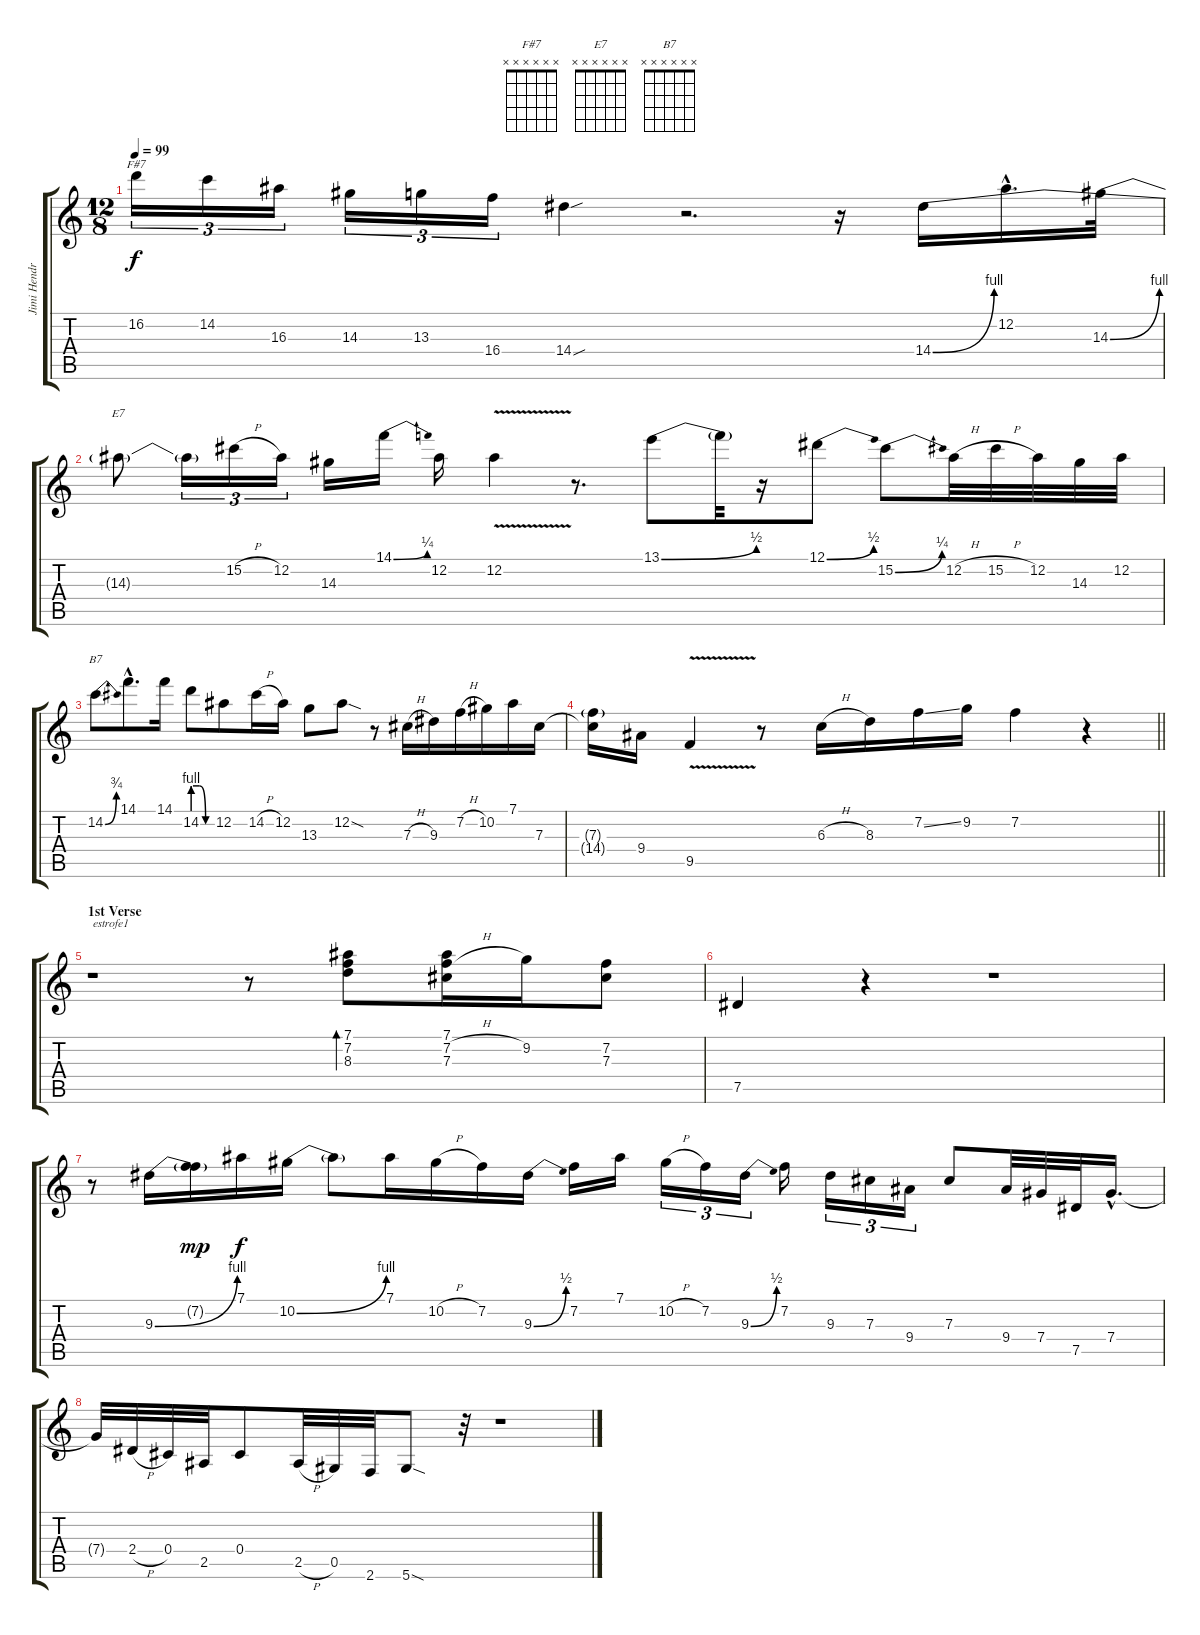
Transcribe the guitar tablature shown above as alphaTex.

\track ("Jimi Hendrix (Guitar)" "Jimi Hendr") {instrument overdrivenguitar}
\staff {score tabs}
\tuning (Eb4 Bb3 Gb3 Db3 Ab2 Eb2) {hide}
\chord ("F#7" x x x x x x)
\chord ("E7" x x x x x x)
\chord ("B7" x x x x x x)
\ts (12 8)
\tempo 99
\clef g2
\ks c
16.2.16{tu (3 2) ch "F#7" dy f} 14.2.16{tu (3 2)} 16.3.16{tu (3 2)} 14.3.16{tu (3 2)} 13.3.16{tu (3 2)} 16.4.16{tu (3 2)} 14.4{sou}.4 r.2{d} r.16 14.4{be (bend 0 0 60 4)}.16 12.2{hac}.16{d} 14.3{be (bend 0 0 60 4)}.32 |
14.3{t}.8{ch "E7"} 14.3{t}.16{tu (3 2)} 15.2{h}.16{tu (3 2)} 12.2.16{tu (3 2)} 14.3.16 14.1{be (bend 0 0 60 1)}.16 12.2.16 12.2{v}.4 r.8{d} 13.1{be (bend 0 0 60 2)}.8 13.1{t}.32 r.16 12.1{be (bend 0 0 60 2)}.8 15.2{be (bend 0 0 60 1)}.8 12.2{h}.32 15.2{h}.32 12.2.32 14.3.32 12.2.32 |
14.2{be (bend 0 0 60 3)}.8{ch "B7"} 14.1{hac}.8{d} 14.1.16 14.2{be (custom 0 4 20 4 40 0 60 0)}.8 12.2.8 14.2{h}.16 12.2.16 13.3.8 12.2{sod}.8 r.8 7.3{h}.16 9.3.16 7.2{h}.16 10.2.16 7.1.16 7.3.16 |
\barLineRight lightlight
(7.3{t} 14.4{t}).16 9.4.16 9.5{v}.4 r.8 6.3{h}.16 8.3.16 7.2{ss}.16 9.2.16 7.2.4 r.4 |
\section ("" "1st Verse")
r.1{txt "estrofe1"} r.8 (7.1 7.2 8.3).8{bd 240} (7.1 7.2{h} 7.3).16 9.2.16 (7.2 7.3).8 |
7.5.4 r.4 r.1 |
r.8 9.3{be (bend 0 0 60 4)}.16 (7.2{g} 9.3{t}).16{dy mp} 7.1.16{dy f} 10.2{be (bend 0 0 60 4)}.16 10.2{t}.8 7.1.16 10.2{h}.16 7.2.16 9.3{be (bend 0 0 60 2)}.16 7.2.16 7.1.16 10.2{h}.16{tu (3 2)} 7.2.16{tu (3 2)} 9.3{be (bend 0 0 60 2)}.16{tu (3 2)} 7.2.16 9.3.16{tu (3 2)} 7.3.16{tu (3 2)} 9.4.16{tu (3 2)} 7.3.8 9.4.32 7.4.32 7.5.32 7.4{hac}.16{d} |
7.4{t}.32 2.4{h}.32 0.4.32 2.5.32 0.4.8 2.5{h}.32 0.5.32 2.6.32 5.6{sod}.8 r.32 r.1
